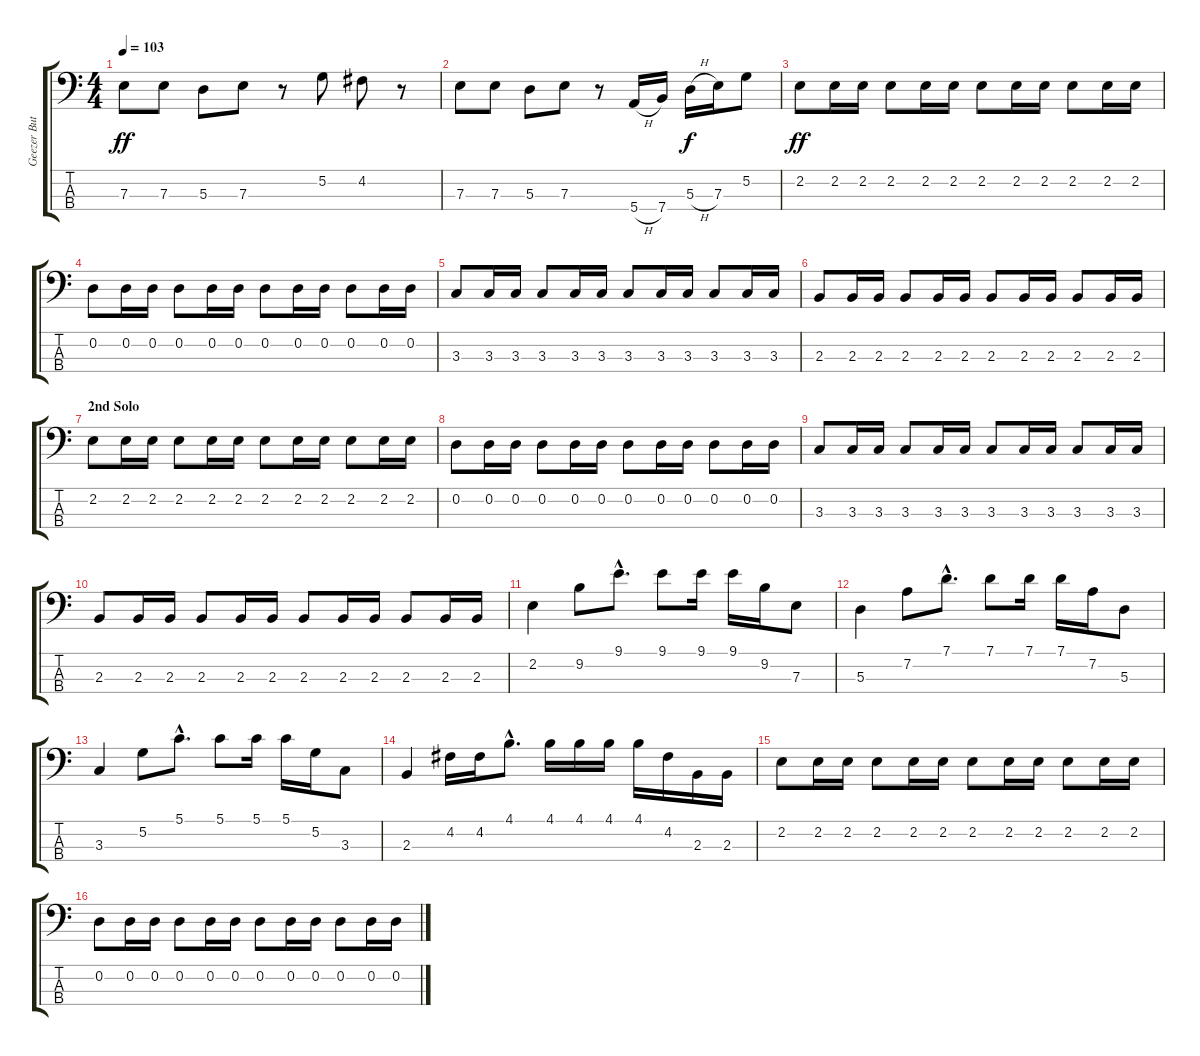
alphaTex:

\track ("Geezer Butler" "Geezer But") {instrument electricbassfinger}
\staff {score tabs}
\tuning (G2 D2 A1 E1) {hide}
\ts (4 4)
\tempo 103
\clef f4
\ks c
7.3.8{dy ff} 7.3.8 5.3.8 7.3.8 r.8 5.2.8 4.2.8 r.8 |
7.3.8 7.3.8 5.3.8 7.3.8 r.8 5.4{h}.16 7.4.16 5.3{h}.16{dy f} 7.3.16 5.2.8 |
2.2.8{dy ff} 2.2.16 2.2.16 2.2.8 2.2.16 2.2.16 2.2.8 2.2.16 2.2.16 2.2.8 2.2.16 2.2.16 |
0.2.8 0.2.16 0.2.16 0.2.8 0.2.16 0.2.16 0.2.8 0.2.16 0.2.16 0.2.8 0.2.16 0.2.16 |
3.3.8 3.3.16 3.3.16 3.3.8 3.3.16 3.3.16 3.3.8 3.3.16 3.3.16 3.3.8 3.3.16 3.3.16 |
2.3.8 2.3.16 2.3.16 2.3.8 2.3.16 2.3.16 2.3.8 2.3.16 2.3.16 2.3.8 2.3.16 2.3.16 |
\section ("" "2nd Solo")
2.2.8 2.2.16 2.2.16 2.2.8 2.2.16 2.2.16 2.2.8 2.2.16 2.2.16 2.2.8 2.2.16 2.2.16 |
0.2.8 0.2.16 0.2.16 0.2.8 0.2.16 0.2.16 0.2.8 0.2.16 0.2.16 0.2.8 0.2.16 0.2.16 |
3.3.8 3.3.16 3.3.16 3.3.8 3.3.16 3.3.16 3.3.8 3.3.16 3.3.16 3.3.8 3.3.16 3.3.16 |
2.3.8 2.3.16 2.3.16 2.3.8 2.3.16 2.3.16 2.3.8 2.3.16 2.3.16 2.3.8 2.3.16 2.3.16 |
2.2.4 9.2.8 9.1{hac}.8{d} 9.1.8 9.1.16 9.1.16 9.2.16 7.3.8 |
5.3.4 7.2.8 7.1{hac}.8{d} 7.1.8 7.1.16 7.1.16 7.2.16 5.3.8 |
3.3.4 5.2.8 5.1{hac}.8{d} 5.1.8 5.1.16 5.1.16 5.2.16 3.3.8 |
2.3.4 4.2.16 4.2.16 4.1{hac}.8{d} 4.1.16 4.1.16 4.1.16 4.1.16 4.2.16 2.3.16 2.3.16 |
2.2.8 2.2.16 2.2.16 2.2.8 2.2.16 2.2.16 2.2.8 2.2.16 2.2.16 2.2.8 2.2.16 2.2.16 |
0.2.8 0.2.16 0.2.16 0.2.8 0.2.16 0.2.16 0.2.8 0.2.16 0.2.16 0.2.8 0.2.16 0.2.16
